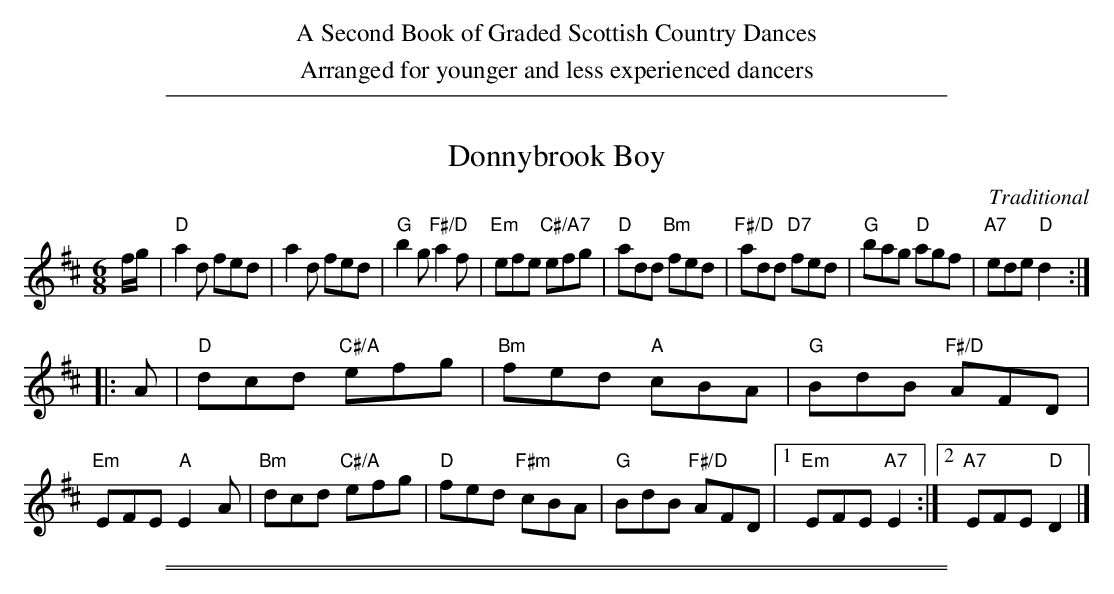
X:1
T: Donnybrook Boy
C:Traditional
M:6/8
L:1/8
K:D
f/g/ |\
"D"a2d fed | a2d fed | "G"b2g "F#/D"a2f | "Em"efe "C#/A7"efg |\
"D"add "Bm"fed | "F#/D"add "D7"fed | "G"bag "D"agf | "A7"ede "D"d2 :|
|: A |\
"D"dcd "C#/A"efg | "Bm"fed "A"cBA | "G"BdB "F#/D"AFD | "Em"EFE "A"E2A |\
"Bm"dcd "C#/A"efg | "D"fed "F#m"cBA | "G"BdB "F#/D"AFD |1 "Em"EFE "A7"E2 :|2 "A7"EFE "D"D2 |]
